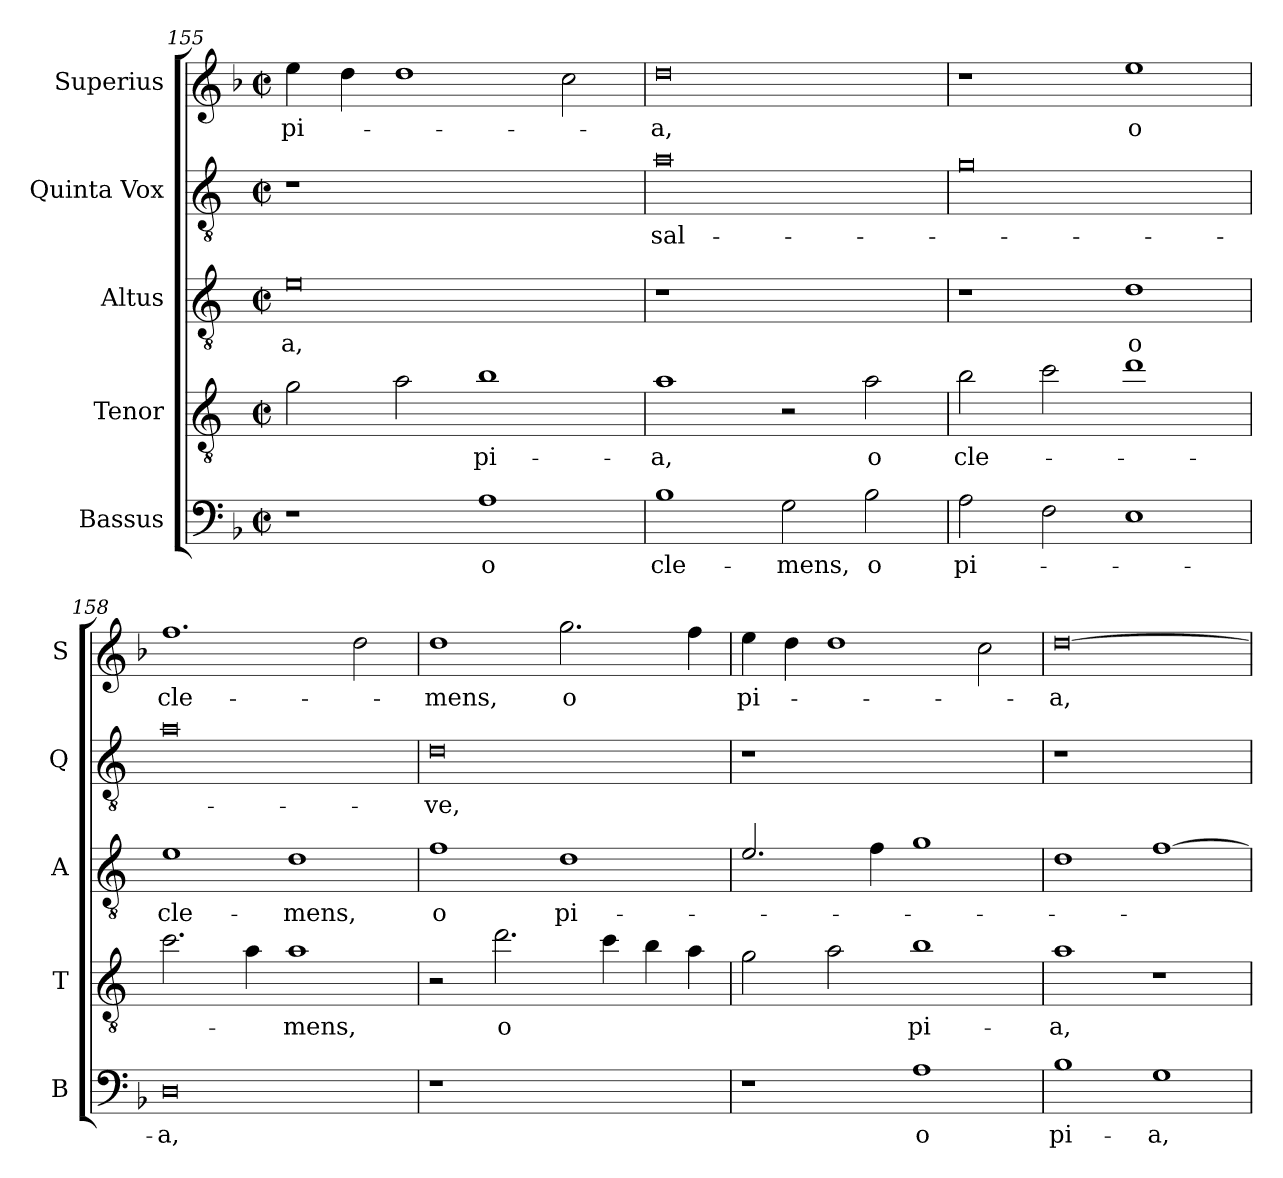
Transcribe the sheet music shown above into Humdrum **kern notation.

**kern	**text	**kern	**text	**kern	**text	**kern	**text	**kern	**text
*part5	*part5	*part4	*part4	*part3	*part3	*part2	*part2	*part1	*part1
*staff5	*staff5	*staff4	*staff4	*staff3	*staff3	*staff2	*staff2	*staff1	*staff1
*I"Bassus	*	*I"Tenor	*	*I"Altus	*	*I"Quinta Vox	*	*I"Superius	*
*I'B	*	*I'T	*	*I'A	*	*I'Q	*	*I'S	*
*clefF4	*	*clefGv2	*	*clefGv2	*	*clefGv2	*	*clefG2	*
*	*	*ITrd4c7	*	*ITrd4c7	*	*ITrd4c7	*	*	*
*k[b-]	*	*k[b-]	*	*k[b-]	*	*k[b-]	*	*k[b-]	*
*d:	*	*d:	*	*d:	*	*d:	*	*d:	*
*M2/2	*	*M2/2	*	*M2/2	*	*M2/2	*	*M2/2	*
*met(c|)	*	*met(c|)	*	*met(c|)	*	*met(c|)	*	*met(c|)	*
=155	=155	=155	=155	=155	=155	=155	=155	=155	=155
!	!	!	!	!	!LO:LY:b	!	!	!	!LO:LY:b
1r	.	2c\	.	0A	-a,	1r	.	4ee\	pi-
.	.	.	.	.	.	.	.	4dd\	.
.	.	2d\	.	.	.	.	.	1dd	.
!	!LO:LY:b	!	!LO:LY:b	!	!	!	!	!	!
1A	o	1e	pi-	.	.	1ryy	.	.	.
.	.	.	.	.	.	.	.	2cc\	.
!!LO:LB:g=z
=156	=156	=156	=156	=156	=156	=156	=156	=156	=156
!	!LO:LY:b	!	!LO:LY:b	!	!	!	!LO:LY:b	!	!LO:LY:b
1B-	cle-	1d	-a,	1r	.	0d	sal-	0dd	-a,
!	!LO:LY:b	!	!	!	!	!	!	!	!
2G\	-mens,	2r	.	1ryy	.	.	.	.	.
!	!LO:LY:b	!	!LO:LY:b	!	!	!	!	!	!
2B-\	o	2d\	o	.	.	.	.	.	.
=157	=157	=157	=157	=157	=157	=157	=157	=157	=157
!	!LO:LY:b	!	!LO:LY:b	!	!	!	!	!	!
2A\	pi-	2e\	cle-	1r	.	0c	.	1r	.
2F\	.	2f\	.	.	.	.	.	.	.
!	!	!	!	!	!LO:LY:b	!	!	!	!LO:LY:b
1E	.	1g	.	1G	o	.	.	1ee	o
=158	=158	=158	=158	=158	=158	=158	=158	=158	=158
!	!LO:LY:b	!	!	!	!LO:LY:b	!	!	!	!LO:LY:b
0D	-a,	2.f\	.	1A	cle-	0d	.	1.ff	cle-
.	.	4d\	.	.	.	.	.	.	.
!	!	!	!LO:LY:b	!	!LO:LY:b	!	!	!	!
.	.	1d	-mens,	1G	-mens,	.	.	.	.
.	.	.	.	.	.	.	.	2dd\	.
=159	=159	=159	=159	=159	=159	=159	=159	=159	=159
!	!	!	!	!	!LO:LY:b	!	!LO:LY:b	!	!LO:LY:b
1r	.	2r	.	1B-	o	0G	-ve,	1dd	-mens,
!	!	!	!LO:LY:b	!	!	!	!	!	!
.	.	2.g\	o	.	.	.	.	.	.
!	!	!	!	!	!LO:LY:b	!	!	!	!LO:LY:b
1ryy	.	.	.	1G	pi-	.	.	2.gg\	o
.	.	4f\	.	.	.	.	.	.	.
.	.	4e\	.	.	.	.	.	.	.
.	.	4d\	.	.	.	.	.	4ff\	.
=160	=160	=160	=160	=160	=160	=160	=160	=160	=160
!	!	!	!	!	!	!	!	!	!LO:LY:b
1r	.	2c\	.	2.A/	.	1r	.	4ee\	pi-
.	.	.	.	.	.	.	.	4dd\	.
.	.	2d\	.	.	.	.	.	1dd	.
.	.	.	.	4B-\	.	.	.	.	.
!	!LO:LY:b	!	!LO:LY:b	!	!	!	!	!	!
1A	o	1e	pi-	1c	.	1ryy	.	.	.
.	.	.	.	.	.	.	.	2cc\	.
=161	=161	=161	=161	=161	=161	=161	=161	=161	=161
!	!LO:LY:b	!	!LO:LY:b	!	!	!	!	!	!LO:LY:b
1B-	pi-	1d	-a,	1G	.	1r	.	[0dd	-a,
!	!LO:LY:b	!	!	!	!	!	!	!	!
1G	-a,	1r	.	[1B-	.	1ryy	.	.	.
=	=	=	=	=	=	=	=	=	=
*-	*-	*-	*-	*-	*-	*-	*-	*-	*-
